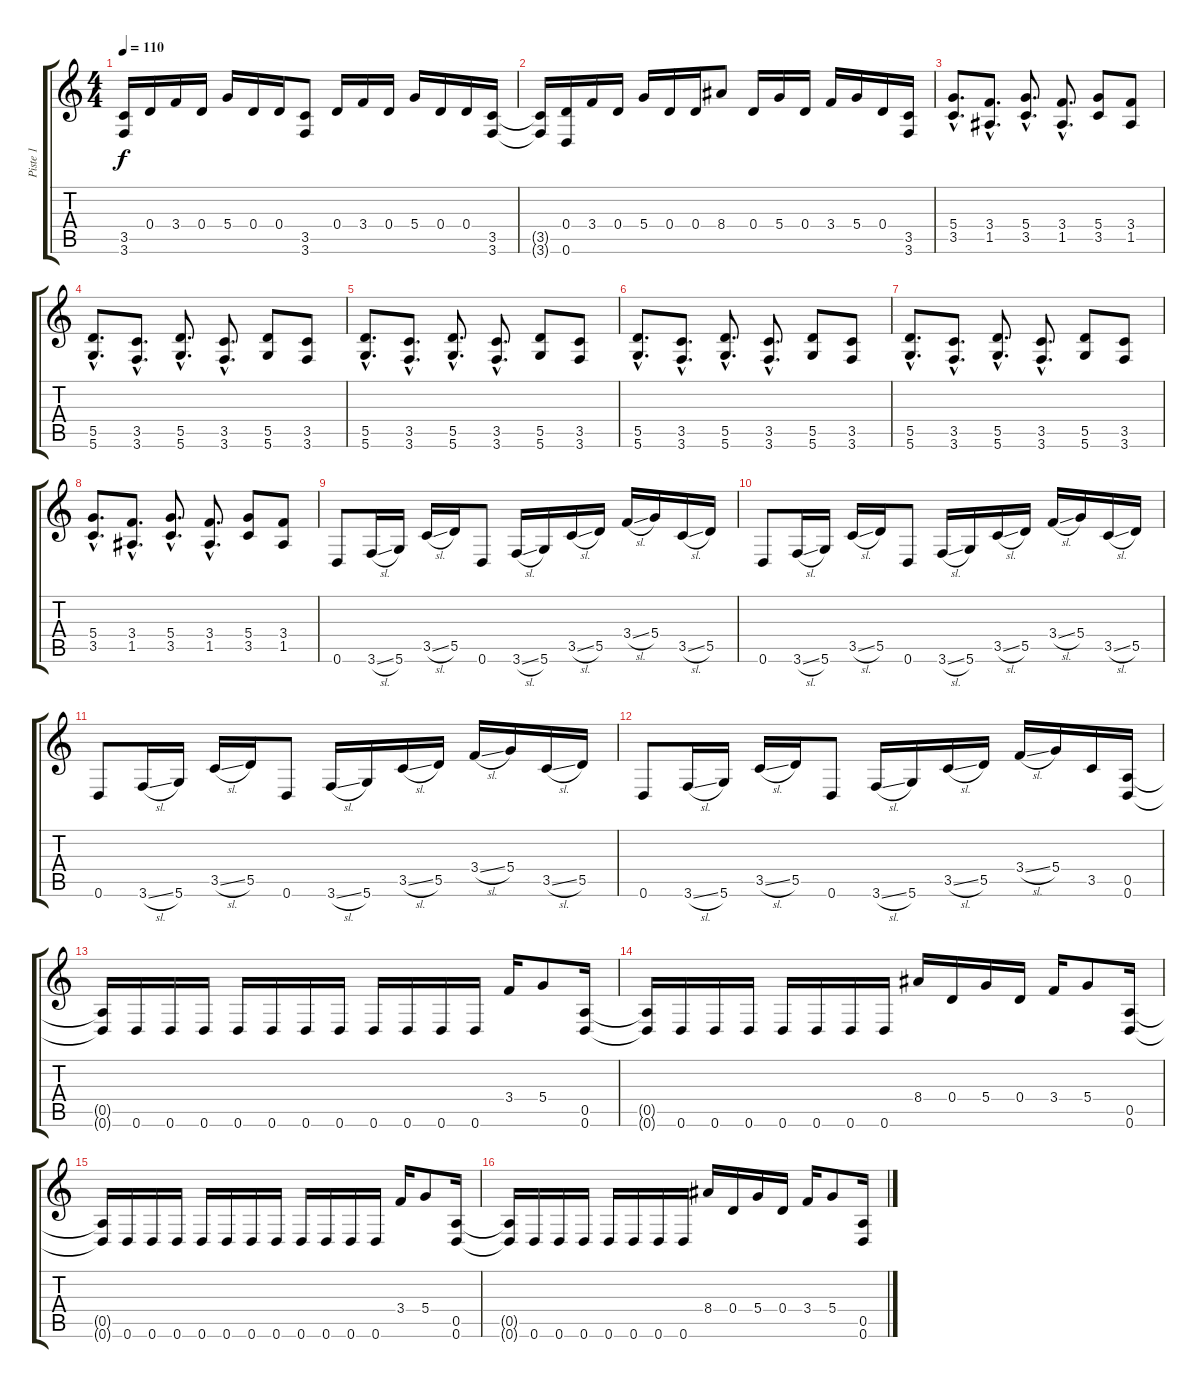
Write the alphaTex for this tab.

\track ("Piste 1" "Piste 1") {instrument distortionguitar}
\staff {score tabs}
\tuning (E4 B3 G3 D3 A2 D2) {hide}
\ts (4 4)
\tempo 110
\clef g2
\ks c
(3.5{t} 3.6{t}).16{dy f} 0.4.16 3.4.16 0.4.16 5.4.16 0.4.16 0.4.16 (3.5 3.6).8 0.4.16 3.4.16 0.4.16 5.4.16 0.4.16 0.4.16 (3.5 3.6).16 |
(3.5{t} 3.6{t}).16 (0.4 0.6).16 3.4.16 0.4.16 5.4.16 0.4.16 0.4.16 8.4.8 0.4.16 5.4.16 0.4.16 3.4.16 5.4.16 0.4.16 (3.5 3.6).16 |
(5.4{hac} 3.5{hac}).8{d} (3.4{hac} 1.5{hac}).8{d} (5.4{hac} 3.5{hac}).8{d} (3.4{hac} 1.5{hac}).8{d} (5.4 3.5).8 (3.4 1.5).8 |
(5.5{hac} 5.6{hac}).8{d} (3.5{hac} 3.6{hac}).8{d} (5.5{hac} 5.6{hac}).8{d} (3.5{hac} 3.6{hac}).8{d} (5.5 5.6).8 (3.5 3.6).8 |
(5.5{hac} 5.6{hac}).8{d} (3.5{hac} 3.6{hac}).8{d} (5.5{hac} 5.6{hac}).8{d} (3.5{hac} 3.6{hac}).8{d} (5.5 5.6).8 (3.5 3.6).8 |
(5.5{hac} 5.6{hac}).8{d} (3.5{hac} 3.6{hac}).8{d} (5.5{hac} 5.6{hac}).8{d} (3.5{hac} 3.6{hac}).8{d} (5.5 5.6).8 (3.5 3.6).8 |
(5.5{hac} 5.6{hac}).8{d} (3.5{hac} 3.6{hac}).8{d} (5.5{hac} 5.6{hac}).8{d} (3.5{hac} 3.6{hac}).8{d} (5.5 5.6).8 (3.5 3.6).8 |
(5.4{hac} 3.5{hac}).8{d} (3.4{hac} 1.5{hac}).8{d} (5.4{hac} 3.5{hac}).8{d} (3.4{hac} 1.5{hac}).8{d} (5.4 3.5).8 (3.4 1.5).8 |
0.6.8 3.6{sl}.16 5.6.16 3.5{sl}.16 5.5.16 0.6.8 3.6{sl}.16 5.6.16 3.5{sl}.16 5.5.16 3.4{sl}.16 5.4.16 3.5{sl}.16 5.5.16 |
0.6.8 3.6{sl}.16 5.6.16 3.5{sl}.16 5.5.16 0.6.8 3.6{sl}.16 5.6.16 3.5{sl}.16 5.5.16 3.4{sl}.16 5.4.16 3.5{sl}.16 5.5.16 |
0.6.8 3.6{sl}.16 5.6.16 3.5{sl}.16 5.5.16 0.6.8 3.6{sl}.16 5.6.16 3.5{sl}.16 5.5.16 3.4{sl}.16 5.4.16 3.5{sl}.16 5.5.16 |
0.6.8 3.6{sl}.16 5.6.16 3.5{sl}.16 5.5.16 0.6.8 3.6{sl}.16 5.6.16 3.5{sl}.16 5.5.16 3.4{sl}.16 5.4.16 3.5.16 (0.5 0.6).16 |
(0.5{t} 0.6{t}).16 0.6.16 0.6.16 0.6.16 0.6.16 0.6.16 0.6.16 0.6.16 0.6.16 0.6.16 0.6.16 0.6.16 3.4.16 5.4.8 (0.5 0.6).16 |
(0.5{t} 0.6{t}).16 0.6.16 0.6.16 0.6.16 0.6.16 0.6.16 0.6.16 0.6.16 8.4.16 0.4.16 5.4.16 0.4.16 3.4.16 5.4.8 (0.5 0.6).16 |
(0.5{t} 0.6{t}).16 0.6.16 0.6.16 0.6.16 0.6.16 0.6.16 0.6.16 0.6.16 0.6.16 0.6.16 0.6.16 0.6.16 3.4.16 5.4.8 (0.5 0.6).16 |
(0.5{t} 0.6{t}).16 0.6.16 0.6.16 0.6.16 0.6.16 0.6.16 0.6.16 0.6.16 8.4.16 0.4.16 5.4.16 0.4.16 3.4.16 5.4.8 (0.5 0.6).16
